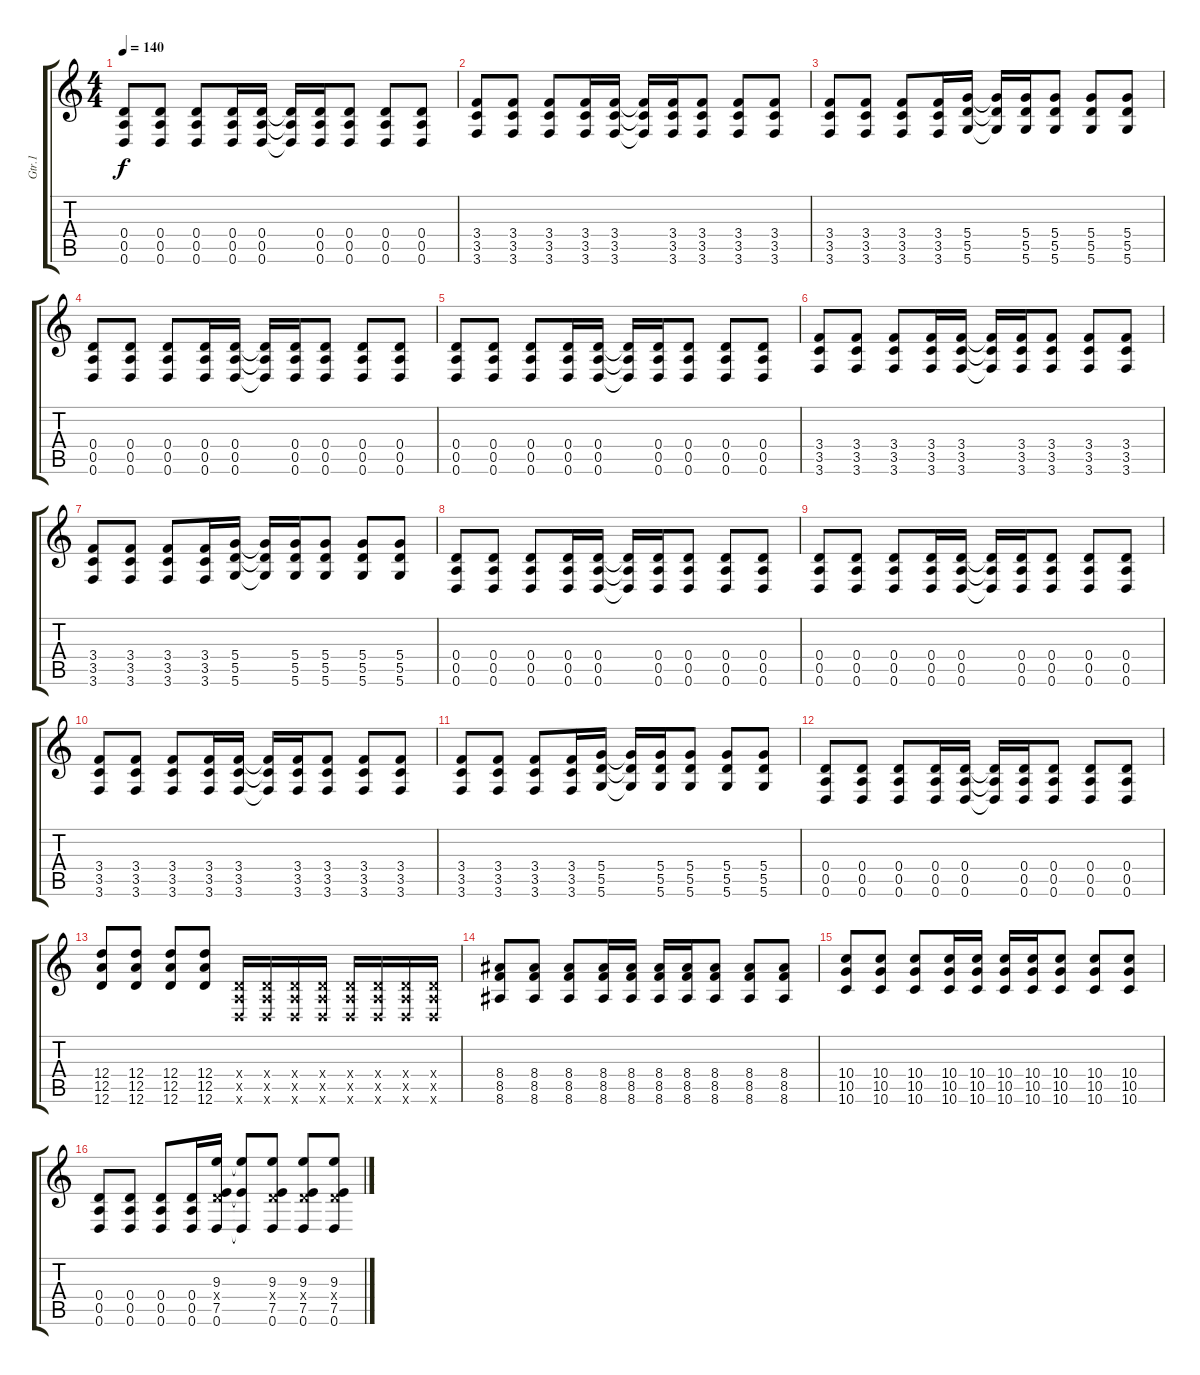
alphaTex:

\track ("Gtr.1" "Gtr.1") {instrument distortionguitar}
\staff {score tabs}
\tuning (E4 B3 G3 D3 A2 D2) {hide}
\ts (4 4)
\tempo 140
\clef g2
\ks c
(0.4 0.5 0.6).8{dy f} (0.4 0.5 0.6).8 (0.4 0.5 0.6).8 (0.4 0.5 0.6).16 (0.4 0.5 0.6).16 (0.4{t} 0.5{t} 0.6{t}).16 (0.4 0.5 0.6).16 (0.4 0.5 0.6).8 (0.4 0.5 0.6).8 (0.4 0.5 0.6).8 |
(3.4 3.5 3.6).8 (3.4 3.5 3.6).8 (3.4 3.5 3.6).8 (3.4 3.5 3.6).16 (3.4 3.5 3.6).16 (3.4{t} 3.5{t} 3.6{t}).16 (3.4 3.5 3.6).16 (3.4 3.5 3.6).8 (3.4 3.5 3.6).8 (3.4 3.5 3.6).8 |
(3.4 3.5 3.6).8 (3.4 3.5 3.6).8 (3.4 3.5 3.6).8 (3.4 3.5 3.6).16 (5.4 5.5 5.6).16 (5.4{t} 5.5{t} 5.6{t}).16 (5.4 5.5 5.6).16 (5.4 5.5 5.6).8 (5.4 5.5 5.6).8 (5.4 5.5 5.6).8 |
(0.4 0.5 0.6).8 (0.4 0.5 0.6).8 (0.4 0.5 0.6).8 (0.4 0.5 0.6).16 (0.4 0.5 0.6).16 (0.4{t} 0.5{t} 0.6{t}).16 (0.4 0.5 0.6).16 (0.4 0.5 0.6).8 (0.4 0.5 0.6).8 (0.4 0.5 0.6).8 |
(0.4 0.5 0.6).8 (0.4 0.5 0.6).8 (0.4 0.5 0.6).8 (0.4 0.5 0.6).16 (0.4 0.5 0.6).16 (0.4{t} 0.5{t} 0.6{t}).16 (0.4 0.5 0.6).16 (0.4 0.5 0.6).8 (0.4 0.5 0.6).8 (0.4 0.5 0.6).8 |
(3.4 3.5 3.6).8 (3.4 3.5 3.6).8 (3.4 3.5 3.6).8 (3.4 3.5 3.6).16 (3.4 3.5 3.6).16 (3.4{t} 3.5{t} 3.6{t}).16 (3.4 3.5 3.6).16 (3.4 3.5 3.6).8 (3.4 3.5 3.6).8 (3.4 3.5 3.6).8 |
(3.4 3.5 3.6).8 (3.4 3.5 3.6).8 (3.4 3.5 3.6).8 (3.4 3.5 3.6).16 (5.4 5.5 5.6).16 (5.4{t} 5.5{t} 5.6{t}).16 (5.4 5.5 5.6).16 (5.4 5.5 5.6).8 (5.4 5.5 5.6).8 (5.4 5.5 5.6).8 |
(0.4 0.5 0.6).8 (0.4 0.5 0.6).8 (0.4 0.5 0.6).8 (0.4 0.5 0.6).16 (0.4 0.5 0.6).16 (0.4{t} 0.5{t} 0.6{t}).16 (0.4 0.5 0.6).16 (0.4 0.5 0.6).8 (0.4 0.5 0.6).8 (0.4 0.5 0.6).8 |
(0.4 0.5 0.6).8 (0.4 0.5 0.6).8 (0.4 0.5 0.6).8 (0.4 0.5 0.6).16 (0.4 0.5 0.6).16 (0.4{t} 0.5{t} 0.6{t}).16 (0.4 0.5 0.6).16 (0.4 0.5 0.6).8 (0.4 0.5 0.6).8 (0.4 0.5 0.6).8 |
(3.4 3.5 3.6).8 (3.4 3.5 3.6).8 (3.4 3.5 3.6).8 (3.4 3.5 3.6).16 (3.4 3.5 3.6).16 (3.4{t} 3.5{t} 3.6{t}).16 (3.4 3.5 3.6).16 (3.4 3.5 3.6).8 (3.4 3.5 3.6).8 (3.4 3.5 3.6).8 |
(3.4 3.5 3.6).8 (3.4 3.5 3.6).8 (3.4 3.5 3.6).8 (3.4 3.5 3.6).16 (5.4 5.5 5.6).16 (5.4{t} 5.5{t} 5.6{t}).16 (5.4 5.5 5.6).16 (5.4 5.5 5.6).8 (5.4 5.5 5.6).8 (5.4 5.5 5.6).8 |
(0.4 0.5 0.6).8 (0.4 0.5 0.6).8 (0.4 0.5 0.6).8 (0.4 0.5 0.6).16 (0.4 0.5 0.6).16 (0.4{t} 0.5{t} 0.6{t}).16 (0.4 0.5 0.6).16 (0.4 0.5 0.6).8 (0.4 0.5 0.6).8 (0.4 0.5 0.6).8 |
(12.4 12.5 12.6).8 (12.4 12.5 12.6).8 (12.4 12.5 12.6).8 (12.4 12.5 12.6).8 (0.4{x} 0.5{x} 0.6{x}).16 (0.4{x} 0.5{x} 0.6{x}).16 (0.4{x} 0.5{x} 0.6{x}).16 (0.4{x} 0.5{x} 0.6{x}).16 (0.4{x} 0.5{x} 0.6{x}).16 (0.4{x} 0.5{x} 0.6{x}).16 (0.4{x} 0.5{x} 0.6{x}).16 (0.4{x} 0.5{x} 0.6{x}).16 |
(8.4 8.5 8.6).8 (8.4 8.5 8.6).8 (8.4 8.5 8.6).8 (8.4 8.5 8.6).16 (8.4 8.5 8.6).16 (8.4 8.5 8.6).16 (8.4 8.5 8.6).16 (8.4 8.5 8.6).8 (8.4 8.5 8.6).8 (8.4 8.5 8.6).8 |
(10.4 10.5 10.6).8 (10.4 10.5 10.6).8 (10.4 10.5 10.6).8 (10.4 10.5 10.6).16 (10.4 10.5 10.6).16 (10.4 10.5 10.6).16 (10.4 10.5 10.6).16 (10.4 10.5 10.6).8 (10.4 10.5 10.6).8 (10.4 10.5 10.6).8 |
(0.4 0.5 0.6).8 (0.4 0.5 0.6).8 (0.4 0.5 0.6).8 (0.4 0.5 0.6).16 (9.3 0.4{x} 7.5 0.6).16 (9.3{t} 7.5{t} 0.6{t}).8 (9.3 0.4{x} 7.5 0.6).8 (9.3 0.4{x} 7.5 0.6).8 (9.3 0.4{x} 7.5 0.6).8
